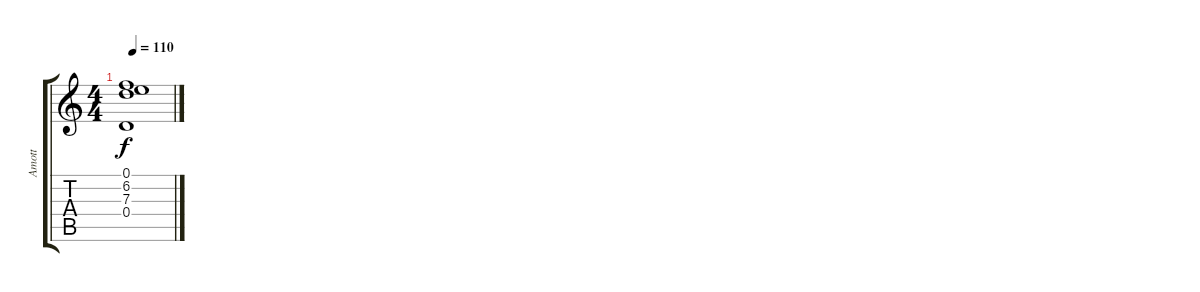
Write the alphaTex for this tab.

\track ("Amott" "Amott") {instrument acousticguitarsteel}
\staff {score tabs}
\tuning (E4 B3 G3 D3 A2 E2) {hide}
\ts (4 4)
\tempo 110
\clef g2
\ks c
(0.1 6.2 7.3 0.4).1{dy f}
